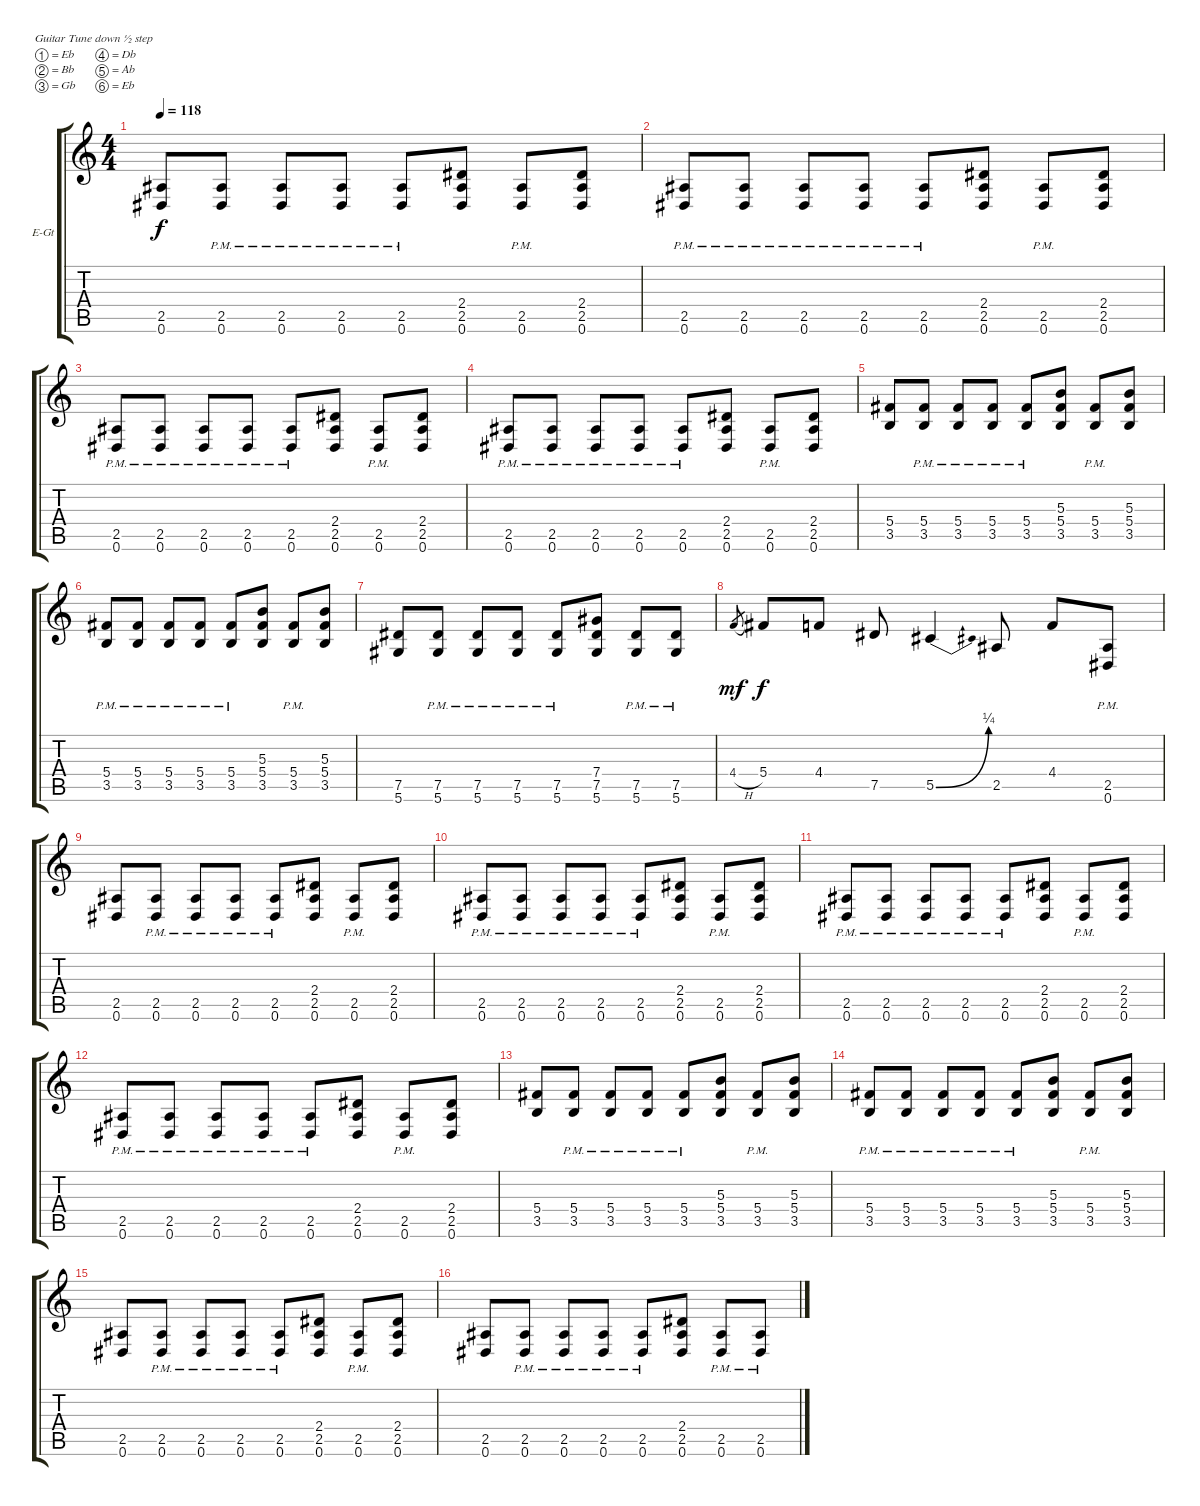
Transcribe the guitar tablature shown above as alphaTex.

\bracketExtendMode groupsimilarinstruments
\firstSystemTrackNameOrientation horizontal
\otherSystemsTrackNameOrientation horizontal
\track ("Äîðîæêà 1" "E-Gt") {instrument overdrivenguitar}
\staff {score tabs}
\tuning (Eb4 Bb3 Gb3 Db3 Ab2 Eb2)
\ts (4 4)
\tempo 118
\clef g2
\ks c
(2.5 0.6).8{dy f} (2.5{pm} 0.6).8 (2.5{pm} 0.6).8 (2.5{pm} 0.6).8 (2.5{pm} 0.6).8 (2.4 2.5 0.6).8 (2.5{pm} 0.6).8 (2.4 2.5 0.6).8 |
(2.5{pm} 0.6).8 (2.5{pm} 0.6).8 (2.5{pm} 0.6).8 (2.5{pm} 0.6).8 (2.5{pm} 0.6).8 (2.4 2.5 0.6).8 (2.5{pm} 0.6).8 (2.4 2.5 0.6).8 |
(2.5{pm} 0.6).8 (2.5{pm} 0.6).8 (2.5{pm} 0.6).8 (2.5{pm} 0.6).8 (2.5{pm} 0.6).8 (2.4 2.5 0.6).8 (2.5{pm} 0.6).8 (2.4 2.5 0.6).8 |
(2.5{pm} 0.6).8 (2.5{pm} 0.6).8 (2.5{pm} 0.6).8 (2.5{pm} 0.6).8 (2.5{pm} 0.6).8 (2.4 2.5 0.6).8 (2.5{pm} 0.6).8 (2.4 2.5 0.6).8 |
(5.4 3.5).8 (5.4{pm} 3.5).8 (5.4{pm} 3.5).8 (5.4{pm} 3.5).8 (5.4{pm} 3.5).8 (5.3 5.4 3.5).8 (5.4{pm} 3.5).8 (5.3 5.4 3.5).8 |
(5.4{pm} 3.5).8 (5.4{pm} 3.5).8 (5.4{pm} 3.5).8 (5.4{pm} 3.5).8 (5.4{pm} 3.5).8 (5.3 5.4 3.5).8 (5.4{pm} 3.5).8 (5.3 5.4 3.5).8 |
(7.5 5.6).8 (7.5{pm} 5.6).8 (7.5{pm} 5.6).8 (7.5{pm} 5.6).8 (7.5{pm} 5.6).8 (7.4 7.5 5.6).8 (7.5{pm} 5.6).8 (7.5{pm} 5.6).8 |
4.4{h}.8{gr dy mf} 5.4.8{dy f} 4.4.8 7.5.8 5.5{be (bend 0 0 60 1)}.4 2.5.8 4.4.8 (2.5{pm} 0.6).8 |
(2.5 0.6).8 (2.5{pm} 0.6).8 (2.5{pm} 0.6).8 (2.5{pm} 0.6).8 (2.5{pm} 0.6).8 (2.4 2.5 0.6).8 (2.5{pm} 0.6).8 (2.4 2.5 0.6).8 |
(2.5{pm} 0.6).8 (2.5{pm} 0.6).8 (2.5{pm} 0.6).8 (2.5{pm} 0.6).8 (2.5{pm} 0.6).8 (2.4 2.5 0.6).8 (2.5{pm} 0.6).8 (2.4 2.5 0.6).8 |
(2.5{pm} 0.6).8 (2.5{pm} 0.6).8 (2.5{pm} 0.6).8 (2.5{pm} 0.6).8 (2.5{pm} 0.6).8 (2.4 2.5 0.6).8 (2.5{pm} 0.6).8 (2.4 2.5 0.6).8 |
(2.5{pm} 0.6).8 (2.5{pm} 0.6).8 (2.5{pm} 0.6).8 (2.5{pm} 0.6).8 (2.5{pm} 0.6).8 (2.4 2.5 0.6).8 (2.5{pm} 0.6).8 (2.4 2.5 0.6).8 |
(5.4 3.5).8 (5.4{pm} 3.5).8 (5.4{pm} 3.5).8 (5.4{pm} 3.5).8 (5.4{pm} 3.5).8 (5.3 5.4 3.5).8 (5.4{pm} 3.5).8 (5.3 5.4 3.5).8 |
(5.4{pm} 3.5).8 (5.4{pm} 3.5).8 (5.4{pm} 3.5).8 (5.4{pm} 3.5).8 (5.4{pm} 3.5).8 (5.3 5.4 3.5).8 (5.4{pm} 3.5).8 (5.3 5.4 3.5).8 |
(2.5 0.6).8 (2.5{pm} 0.6).8 (2.5{pm} 0.6).8 (2.5{pm} 0.6).8 (2.5{pm} 0.6).8 (2.4 2.5 0.6).8 (2.5{pm} 0.6).8 (2.4 2.5 0.6).8 |
(2.5 0.6).8 (2.5{pm} 0.6).8 (2.5{pm} 0.6).8 (2.5{pm} 0.6).8 (2.5{pm} 0.6).8 (2.4 2.5 0.6).8 (2.5{pm} 0.6).8 (2.5{pm} 0.6).8
